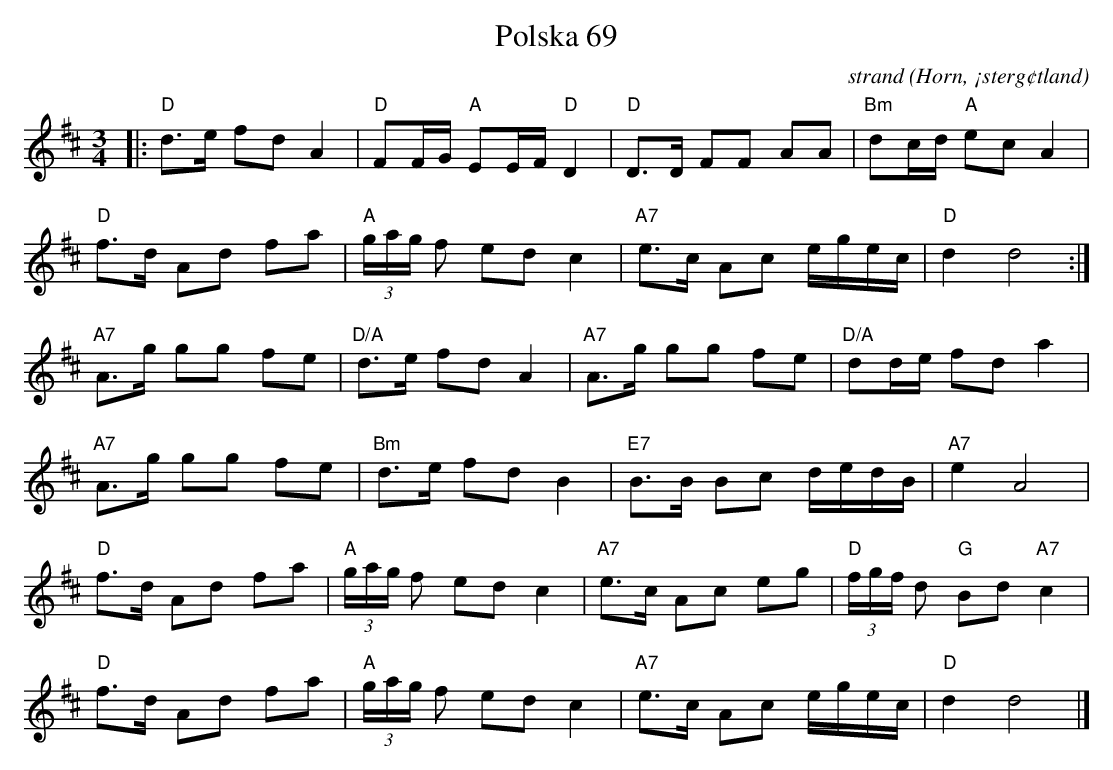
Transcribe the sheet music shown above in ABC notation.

X:1
T:Polska 69
C: strand
O:Horn, ¡sterg¢tland
M:3/4
L:1/8
K:D
V:1
|:"D"d>e fd A2|"D"FF/G/"A" EE/F/ "D"D2|"D"D>D FF AA|"Bm"dc/d/ "A"ec A2|
"D"f>d Ad fa|"A"(3g/a/g/ f ed c2|"A7"e>c Ac e/g/e/c/|"D"d2 d4:|
"A7"A>g gg fe|"D/A"d>e fd A2|"A7"A>g gg fe|"D/A" dd/e/ fd a2|
"A7"A>g gg fe|"Bm"d>e fd B2|"E7"B>B Bc d/e/d/B/|"A7" e2 A4|
"D"f>d Ad fa|"A"(3g/a/g/ f ed c2|"A7"e>c Ac eg|"D"(3f/g/f/ d "G"Bd "A7"c2|
"D"f>d Ad fa|"A"(3g/a/g/ f ed c2|"A7"e>c Ac e/g/e/c/|"D"d2 d4 |]
